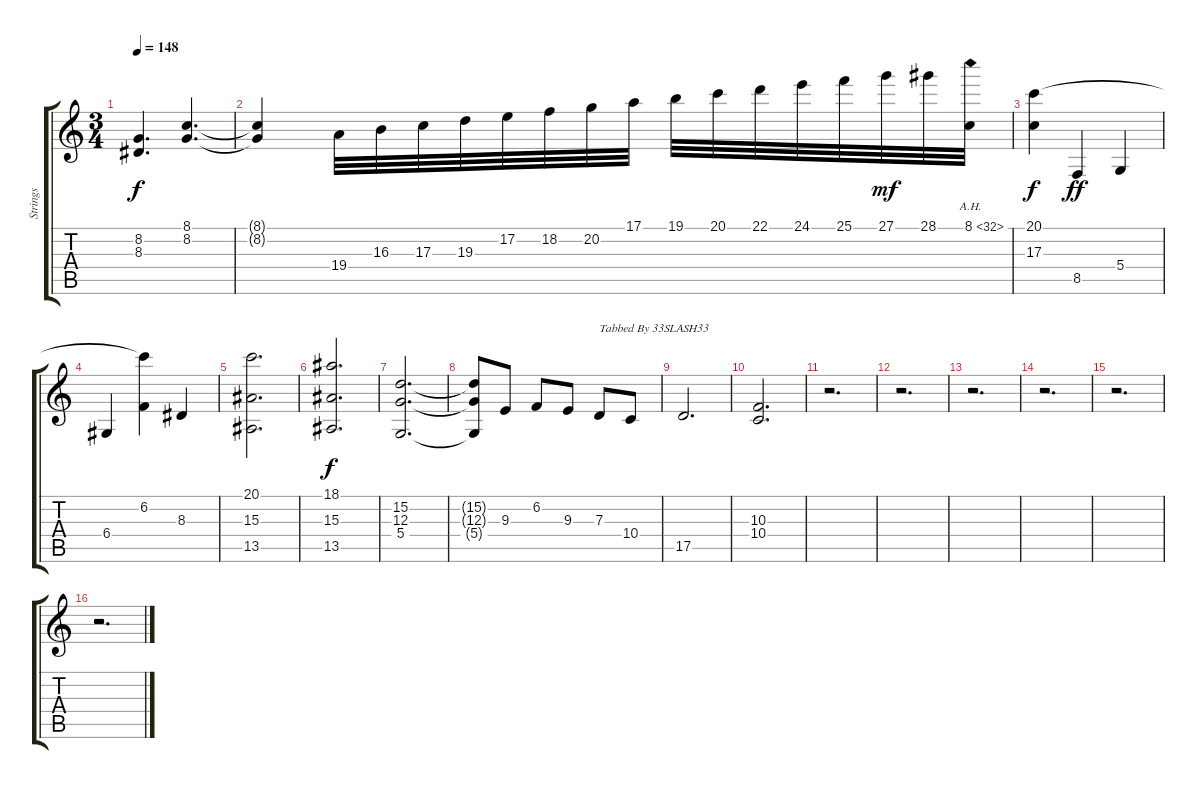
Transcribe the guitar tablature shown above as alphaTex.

\track ("Strings" "Strings") {instrument stringensemble1}
\staff {score tabs}
\tuning (E4 B3 G3 D3 A2 E2) {hide}
\ts (3 4)
\tempo 148
\clef g2
\ks c
(8.2 8.3).4{d dy f} (8.1 8.2).4{d} |
(8.1{t} 8.2{t}).4 19.4.32 16.3.32 17.3.32 19.3.32 17.2.32 18.2.32 20.2.32 17.1.32 19.1.32 20.1.32 22.1.32 24.1.32 25.1.32 27.1.32{dy mf} 28.1.32 8.1{ah 24}.32 |
(20.1 17.3).4{dy f} 8.5.4{dy ff} 5.4.4 |
6.4.4 (20.1{t} 6.2).4 8.3.4 |
(20.1 15.3 13.5).2{d} |
(18.1 15.3 13.5).2{d dy f} |
(15.2 12.3 5.4).2{d} |
(15.2{t} 12.3{t} 5.4{t}).8 9.3.8 6.2.8 9.3.8 7.3.8{txt "Tabbed By 33SLASH33"} 10.4.8 |
17.5.2{d} |
(10.3 10.4).2{d} |
r.2{d} |
r.2{d} |
r.2{d} |
r.2{d} |
r.2{d} |
r.2{d}
